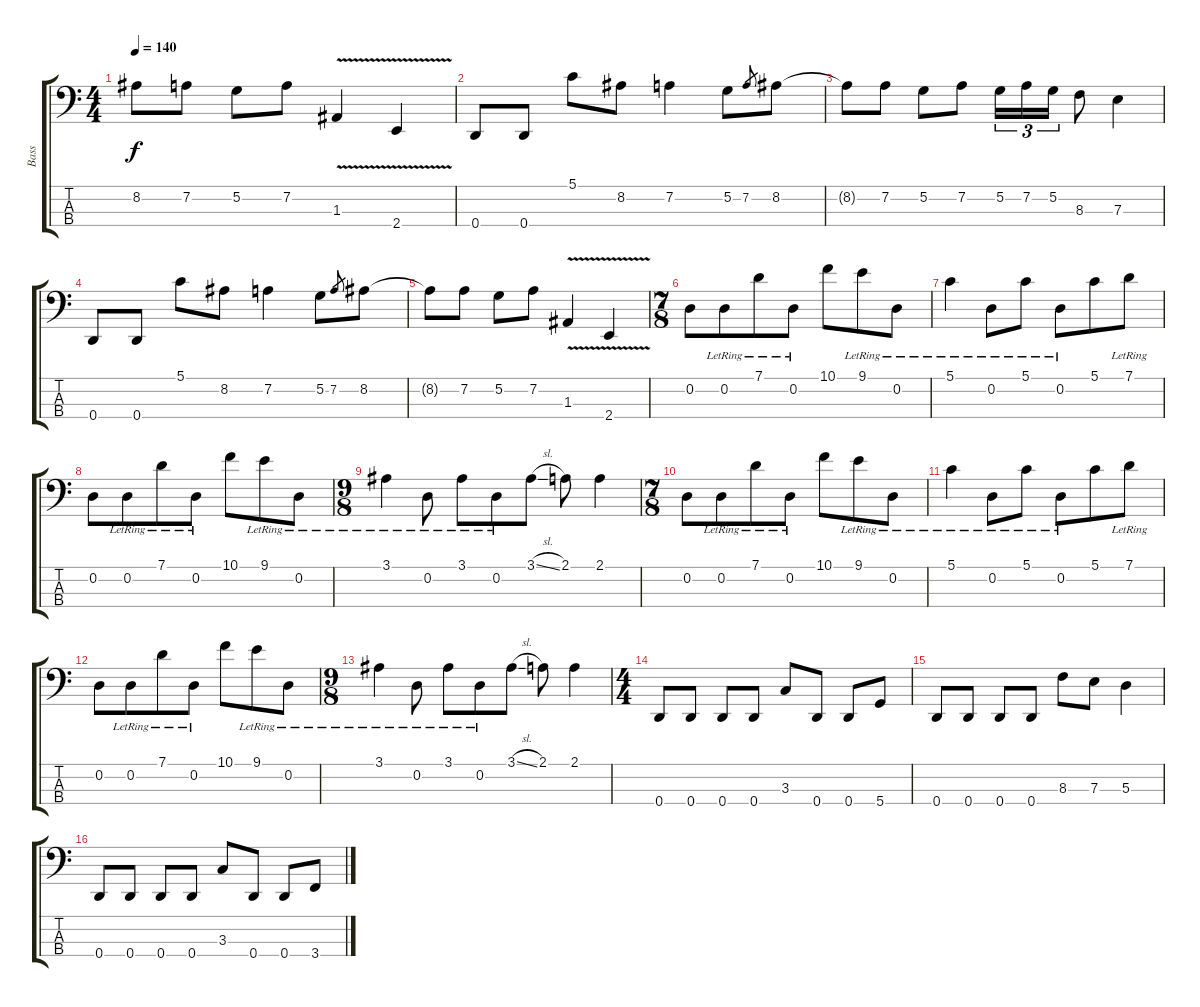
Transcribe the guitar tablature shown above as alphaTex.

\track ("Bass" "Bass") {instrument electricbassfinger}
\staff {score tabs}
\tuning (G2 D2 A1 D1) {hide}
\ts (4 4)
\tempo 140
\clef f4
\ks c
8.2{t}.8{dy f} 7.2.8 5.2.8 7.2.8 1.3{v}.4 2.4{v}.4{balance 16} |
0.4.8 0.4.8 5.1.8 8.2.8 7.2.4 5.2.8 7.2.8{gr} 8.2.8 |
8.2{t}.8 7.2.8 5.2.8 7.2.8 5.2.16{tu (3 2)} 7.2.16{tu (3 2)} 5.2.16{tu (3 2)} 8.3.8 7.3.4 |
0.4.8 0.4.8 5.1.8 8.2.8 7.2.4 5.2.8 7.2.8{gr} 8.2.8 |
8.2{t}.8 7.2.8 5.2.8 7.2.8 1.3{v}.4 2.4{v}.4{balance 16} |
\ts (7 8)
0.2.8{volume 16 balance 0} 0.2{lr}.8 7.1{lr}.8 0.2{lr}.8 10.1.8 9.1{lr}.8 0.2{lr}.8 |
5.1{lr}.4 0.2{lr}.8 5.1{lr}.8 0.2{lr}.8 5.1.8 7.1{lr}.8 |
0.2.8{balance 16} 0.2{lr}.8 7.1{lr}.8 0.2{lr}.8 10.1.8 9.1{lr}.8 0.2{lr}.8 |
\ts (9 8)
3.1{lr}.4 0.2{lr}.8 3.1{lr}.8 0.2{lr}.8 3.1{sl}.8 2.1.8 2.1.4 |
\ts (7 8)
0.2.8{balance 0} 0.2{lr}.8 7.1{lr}.8 0.2{lr}.8 10.1.8 9.1{lr}.8 0.2{lr}.8 |
5.1{lr}.4 0.2{lr}.8 5.1{lr}.8 0.2{lr}.8 5.1.8 7.1{lr}.8 |
0.2.8{balance 16} 0.2{lr}.8 7.1{lr}.8 0.2{lr}.8 10.1.8 9.1{lr}.8 0.2{lr}.8 |
\ts (9 8)
3.1{lr}.4 0.2{lr}.8 3.1{lr}.8 0.2{lr}.8 3.1{sl}.8 2.1.8 2.1.4 |
\ts (4 4)
0.4.8{volume 12 balance 8} 0.4.8 0.4.8 0.4.8 3.3.8 0.4.8 0.4.8 5.4.8 |
0.4.8 0.4.8 0.4.8 0.4.8 8.3.8 7.3.8 5.3.4 |
0.4.8 0.4.8 0.4.8 0.4.8 3.3.8 0.4.8 0.4.8 3.4.8
